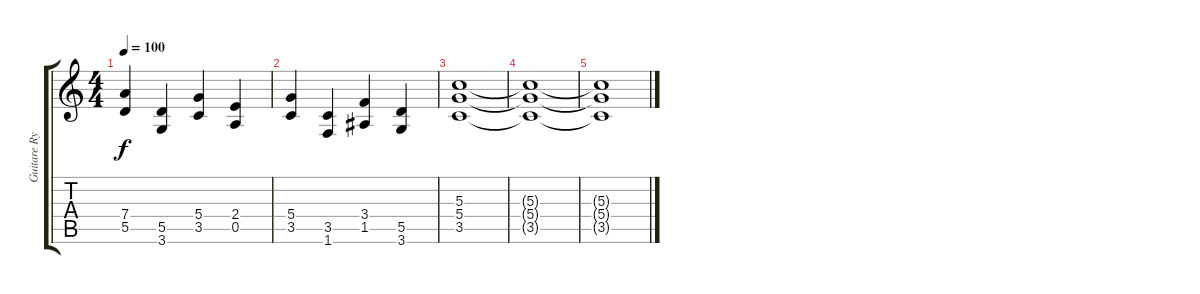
\track ("Guitare Ryhtmique" "Guitare Ry") {instrument overdrivenguitar}
\staff {score tabs}
\tuning (E4 B3 G3 D3 A2 E2) {hide}
\ts (4 4)
\tempo 100
\clef g2
\ks c
(7.4 5.5).4{dy f} (5.5 3.6).4 (5.4 3.5).4 (2.4 0.5).4 |
(5.4 3.5).4 (3.5 1.6).4 (3.4 1.5).4 (5.5 3.6).4 |
(5.3 5.4 3.5).1 |
(5.3{t} 5.4{t} 3.5{t}).1 |
(5.3{t} 5.4{t} 3.5{t}).1
